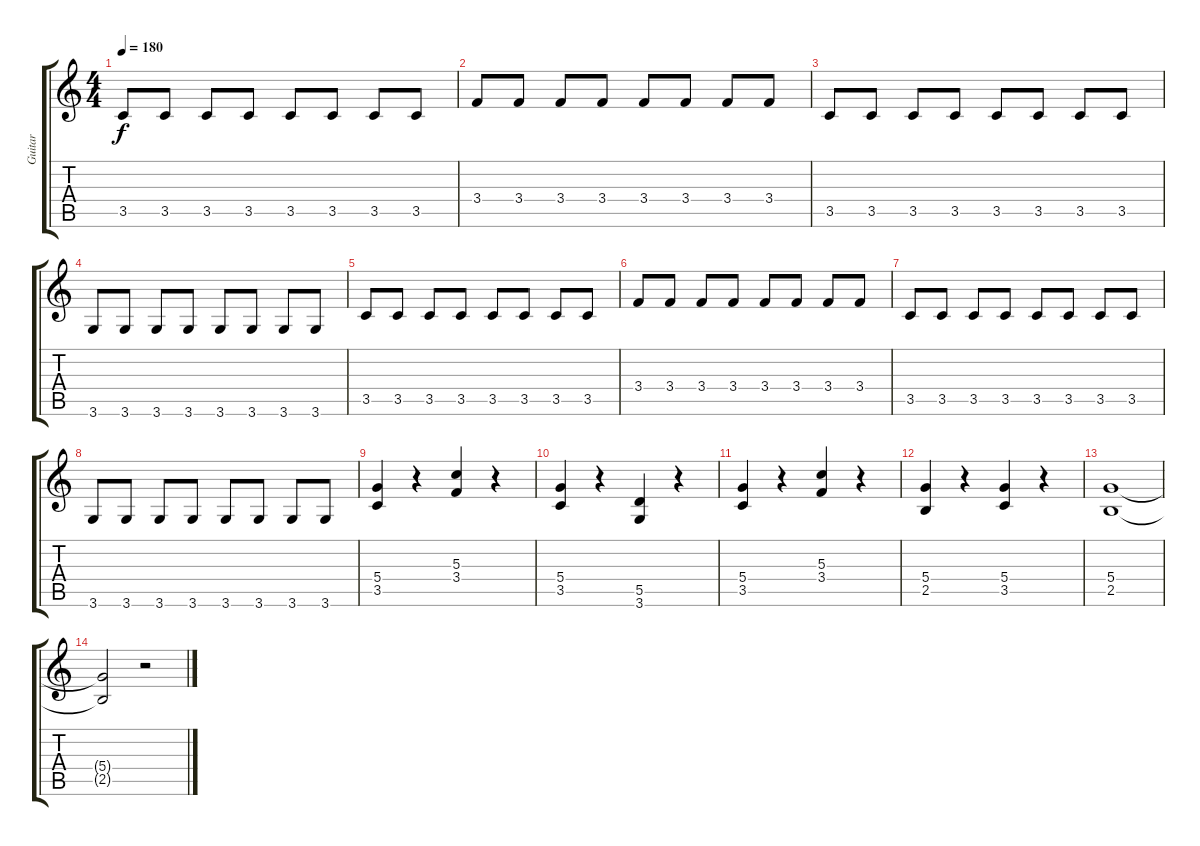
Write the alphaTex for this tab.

\track ("Guitar" "Guitar") {instrument overdrivenguitar}
\staff {score tabs}
\tuning (E4 B3 G3 D3 A2 E2) {hide}
\ts (4 4)
\tempo 180
\clef g2
\ks c
3.5.8{dy f} 3.5.8 3.5.8 3.5.8 3.5.8 3.5.8 3.5.8 3.5.8 |
3.4.8 3.4.8 3.4.8 3.4.8 3.4.8 3.4.8 3.4.8 3.4.8 |
3.5.8 3.5.8 3.5.8 3.5.8 3.5.8 3.5.8 3.5.8 3.5.8 |
3.6.8 3.6.8 3.6.8 3.6.8 3.6.8 3.6.8 3.6.8 3.6.8 |
3.5.8 3.5.8 3.5.8 3.5.8 3.5.8 3.5.8 3.5.8 3.5.8 |
3.4.8 3.4.8 3.4.8 3.4.8 3.4.8 3.4.8 3.4.8 3.4.8 |
3.5.8 3.5.8 3.5.8 3.5.8 3.5.8 3.5.8 3.5.8 3.5.8 |
3.6.8 3.6.8 3.6.8 3.6.8 3.6.8 3.6.8 3.6.8 3.6.8 |
(5.4 3.5).4{volume 16} r.4 (5.3 3.4).4 r.4 |
(5.4 3.5).4 r.4 (5.5 3.6).4 r.4 |
(5.4 3.5).4 r.4 (5.3 3.4).4 r.4 |
(5.4 2.5).4 r.4 (5.4 3.5).4 r.4 |
(5.4 2.5).1 |
(5.4{t} 2.5{t}).2 r.2
